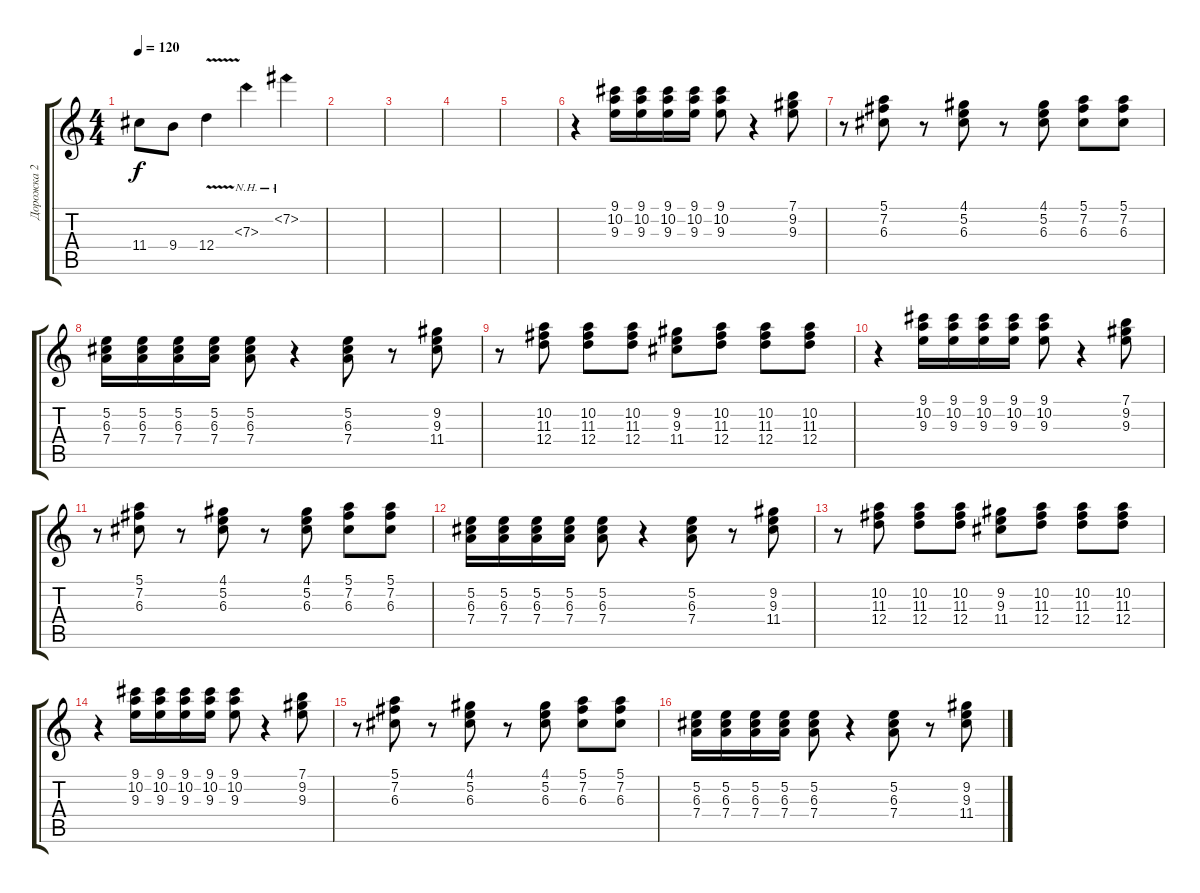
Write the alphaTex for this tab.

\track ("Дорожка 2" "Дорожка 2") {instrument overdrivenguitar}
\staff {score tabs}
\tuning (E4 B3 G3 D3 A2 D2) {hide}
\ts (4 4)
\tempo 120
\clef g2
\ks c
11.4.8{dy f} 9.4.8 12.4{v}.4 7.3{nh}.4 7.2{nh}.4 |
|
|
|
|
r.4 (9.1 10.2 9.3).16 (9.1 10.2 9.3).16 (9.1 10.2 9.3).16 (9.1 10.2 9.3).16 (9.1 10.2 9.3).8 r.4 (7.1 9.2 9.3).8 |
r.8 (5.1 7.2 6.3).8 r.8 (4.1 5.2 6.3).8 r.8 (4.1 5.2 6.3).8 (5.1 7.2 6.3).8 (5.1 7.2 6.3).8 |
(5.2 6.3 7.4).16 (5.2 6.3 7.4).16 (5.2 6.3 7.4).16 (5.2 6.3 7.4).16 (5.2 6.3 7.4).8 r.4 (5.2 6.3 7.4).8 r.8 (9.2 9.3 11.4).8 |
r.8 (10.2 11.3 12.4).8 (10.2 11.3 12.4).8 (10.2 11.3 12.4).8 (9.2 9.3 11.4).8 (10.2 11.3 12.4).8 (10.2 11.3 12.4).8 (10.2 11.3 12.4).8 |
r.4 (9.1 10.2 9.3).16 (9.1 10.2 9.3).16 (9.1 10.2 9.3).16 (9.1 10.2 9.3).16 (9.1 10.2 9.3).8 r.4 (7.1 9.2 9.3).8 |
r.8 (5.1 7.2 6.3).8 r.8 (4.1 5.2 6.3).8 r.8 (4.1 5.2 6.3).8 (5.1 7.2 6.3).8 (5.1 7.2 6.3).8 |
(5.2 6.3 7.4).16 (5.2 6.3 7.4).16 (5.2 6.3 7.4).16 (5.2 6.3 7.4).16 (5.2 6.3 7.4).8 r.4 (5.2 6.3 7.4).8 r.8 (9.2 9.3 11.4).8 |
r.8 (10.2 11.3 12.4).8 (10.2 11.3 12.4).8 (10.2 11.3 12.4).8 (9.2 9.3 11.4).8 (10.2 11.3 12.4).8 (10.2 11.3 12.4).8 (10.2 11.3 12.4).8 |
r.4 (9.1 10.2 9.3).16 (9.1 10.2 9.3).16 (9.1 10.2 9.3).16 (9.1 10.2 9.3).16 (9.1 10.2 9.3).8 r.4 (7.1 9.2 9.3).8 |
r.8 (5.1 7.2 6.3).8 r.8 (4.1 5.2 6.3).8 r.8 (4.1 5.2 6.3).8 (5.1 7.2 6.3).8 (5.1 7.2 6.3).8 |
(5.2 6.3 7.4).16 (5.2 6.3 7.4).16 (5.2 6.3 7.4).16 (5.2 6.3 7.4).16 (5.2 6.3 7.4).8 r.4 (5.2 6.3 7.4).8 r.8 (9.2 9.3 11.4).8
